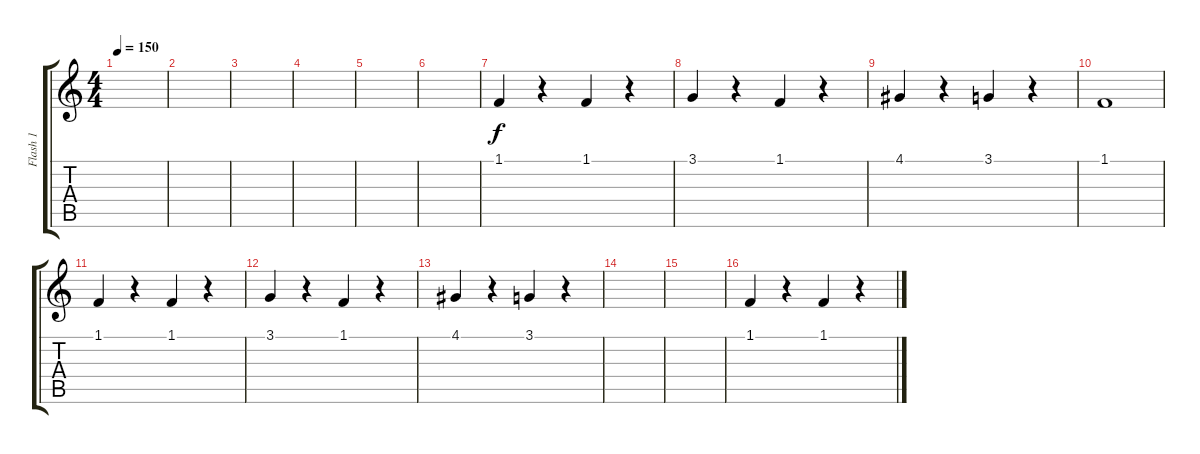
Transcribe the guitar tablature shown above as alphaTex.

\track ("Flash 1" "Flash 1") {instrument electricpiano1}
\staff {score tabs}
\tuning (E4 B3 G3 D3 A2 E2) {hide}
\ts (4 4)
\tempo 150
\clef g2
\ks c
|
|
|
|
|
|
1.1.4 r.4 1.1.4 r.4 |
3.1.4 r.4 1.1.4 r.4 |
4.1.4 r.4 3.1.4 r.4 |
1.1.1 |
1.1.4 r.4 1.1.4 r.4 |
3.1.4 r.4 1.1.4 r.4 |
4.1.4 r.4 3.1.4 r.4 |
|
|
1.1.4 r.4 1.1.4 r.4
